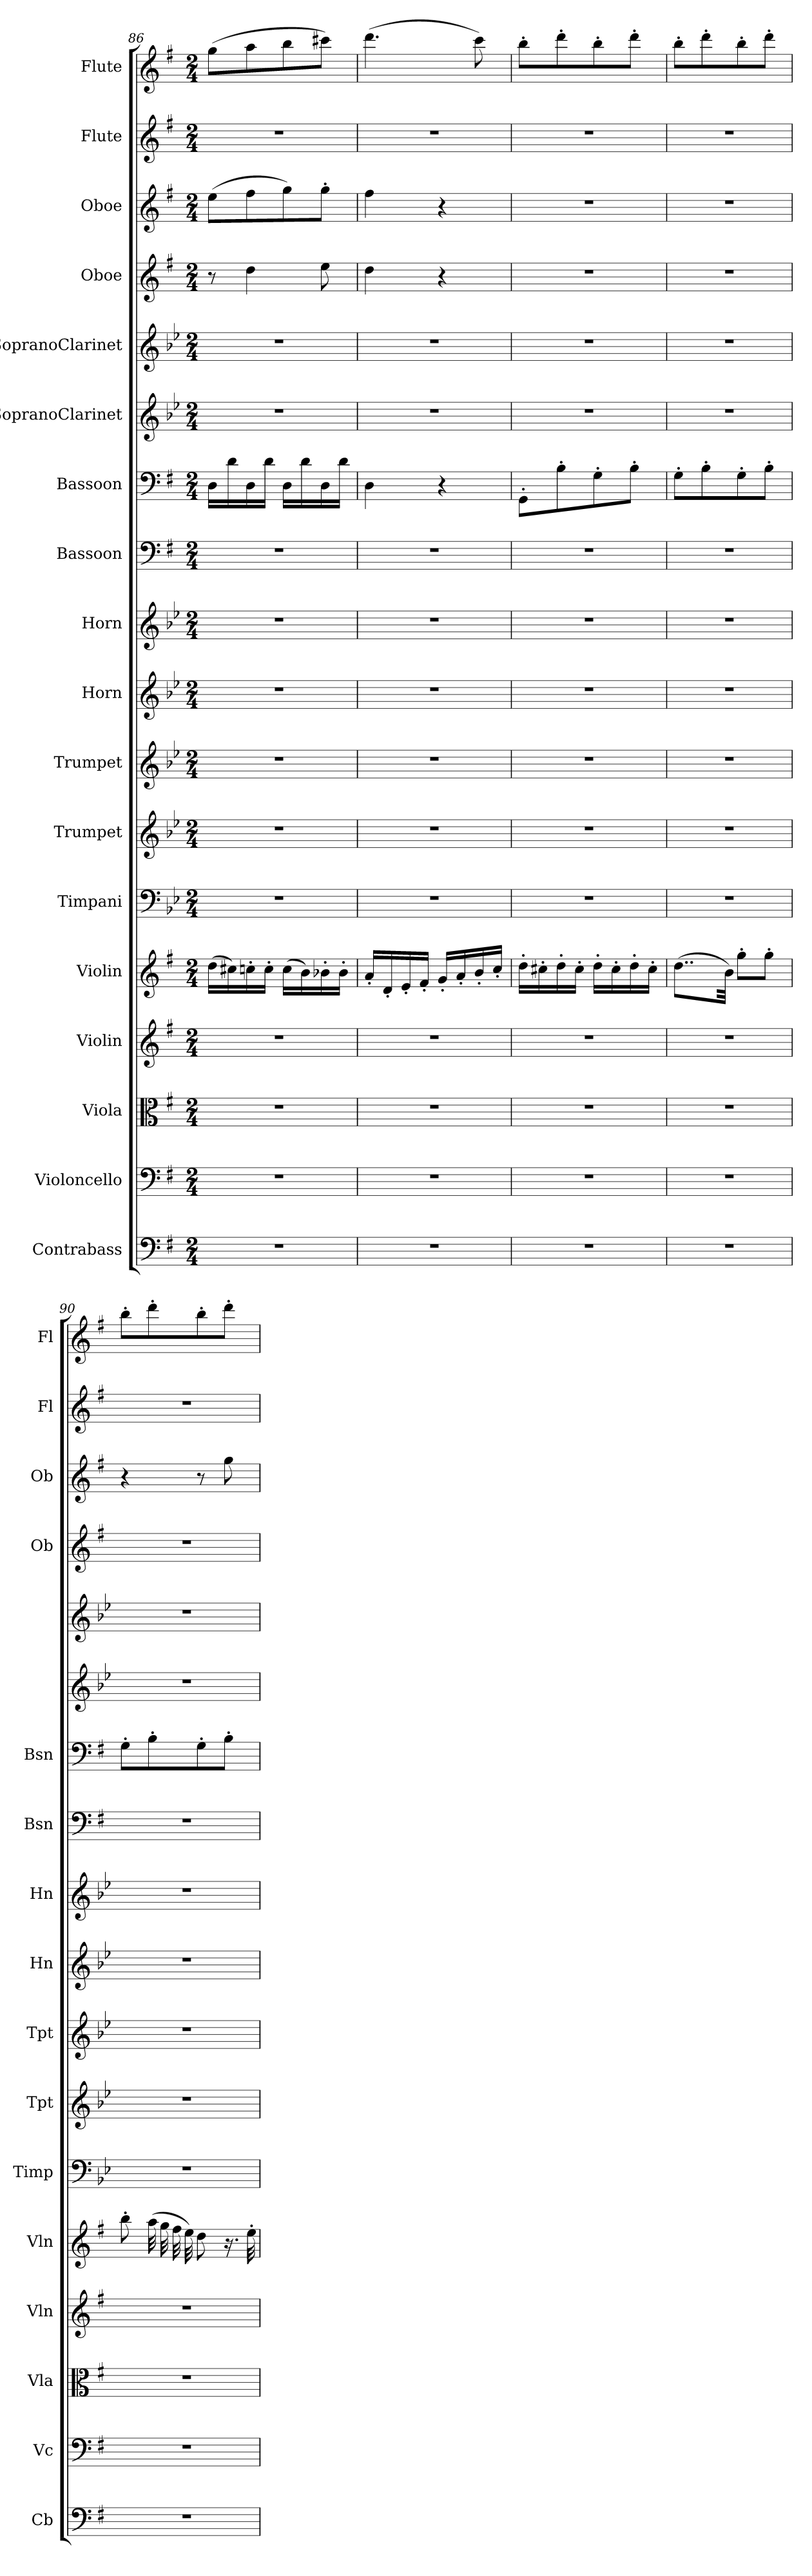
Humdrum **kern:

**kern	**kern	**kern	**kern	**kern	**kern	**kern	**kern	**kern	**kern	**kern	**kern	**kern	**kern	**kern	**kern	**kern	**kern
*part18	*part17	*part16	*part15	*part14	*part13	*part12	*part11	*part10	*part9	*part8	*part7	*part6	*part5	*part4	*part3	*part2	*part1
*staff18	*staff17	*staff16	*staff15	*staff14	*staff13	*staff12	*staff11	*staff10	*staff9	*staff8	*staff7	*staff6	*staff5	*staff4	*staff3	*staff2	*staff1
*I"Contrabass	*I"Violoncello	*I"Viola	*I"Violin	*I"Violin	*I"Timpani	*I"Trumpet	*I"Trumpet	*I"Horn	*I"Horn	*I"Bassoon	*I"Bassoon	*I"SopranoClarinet	*I"SopranoClarinet	*I"Oboe	*I"Oboe	*I"Flute	*I"Flute
*I'Cb	*I'Vc	*I'Vla	*I'Vln	*I'Vln	*I'Timp	*I'Tpt	*I'Tpt	*I'Hn	*I'Hn	*I'Bsn	*I'Bsn	*	*	*I'Ob	*I'Ob	*I'Fl	*I'Fl
*clefF4	*clefF4	*clefC3	*clefG2	*clefG2	*clefF4	*clefG2	*clefG2	*clefG2	*clefG2	*clefF4	*clefF4	*clefG2	*clefG2	*clefG2	*clefG2	*clefG2	*clefG2
*k[f#]	*k[f#]	*k[f#]	*k[f#]	*k[f#]	*k[b-e-]	*k[b-e-]	*k[b-e-]	*k[b-e-]	*k[b-e-]	*k[f#]	*k[f#]	*k[b-e-]	*k[b-e-]	*k[f#]	*k[f#]	*k[f#]	*k[f#]
*M2/4	*M2/4	*M2/4	*M2/4	*M2/4	*M2/4	*M2/4	*M2/4	*M2/4	*M2/4	*M2/4	*M2/4	*M2/4	*M2/4	*M2/4	*M2/4	*M2/4	*M2/4
=86	=86	=86	=86	=86	=86	=86	=86	=86	=86	=86	=86	=86	=86	=86	=86	=86	=86
2r	2r	2r	2r	(16dd\LL	2r	2r	2r	2r	2r	2r	16D\LL	2r	2r	8r	(8ee\L	2r	(8gg\L
.	.	.	.	16cc#X\)	.	.	.	.	.	.	16d\	.	.	.	.	.	.
.	.	.	.	16ccn'\	.	.	.	.	.	.	16D\	.	.	4dd\	8ff#\	.	8aa\
.	.	.	.	16cc'\JJ	.	.	.	.	.	.	16d\JJ	.	.	.	.	.	.
.	.	.	.	(16cc\LL	.	.	.	.	.	.	16D\LL	.	.	.	8gg\)	.	8bb\
.	.	.	.	16b\)	.	.	.	.	.	.	16d\	.	.	.	.	.	.
.	.	.	.	16b-X'\	.	.	.	.	.	.	16D\	.	.	8ee\	8gg'\J	.	8ccc#X\J)
.	.	.	.	16b-'\JJ	.	.	.	.	.	.	16d\JJ	.	.	.	.	.	.
=87	=87	=87	=87	=87	=87	=87	=87	=87	=87	=87	=87	=87	=87	=87	=87	=87	=87
2r	2r	2r	2r	16a'/LL	2r	2r	2r	2r	2r	2r	4D\	2r	2r	4dd\	4ff#\	2r	(4.ddd\
.	.	.	.	16d'/	.	.	.	.	.	.	.	.	.	.	.	.	.
.	.	.	.	16e'/	.	.	.	.	.	.	.	.	.	.	.	.	.
.	.	.	.	16f#'/JJ	.	.	.	.	.	.	.	.	.	.	.	.	.
.	.	.	.	16g'/LL	.	.	.	.	.	.	4r	.	.	4r	4r	.	.
.	.	.	.	16a'/	.	.	.	.	.	.	.	.	.	.	.	.	.
.	.	.	.	16b'/	.	.	.	.	.	.	.	.	.	.	.	.	8ccc\)
.	.	.	.	16cc'/JJ	.	.	.	.	.	.	.	.	.	.	.	.	.
=88	=88	=88	=88	=88	=88	=88	=88	=88	=88	=88	=88	=88	=88	=88	=88	=88	=88
2r	2r	2r	2r	16dd'\LL	2r	2r	2r	2r	2r	2r	8GG'\L	2r	2r	2r	2r	2r	8bb'\L
.	.	.	.	16cc#X'\	.	.	.	.	.	.	.	.	.	.	.	.	.
.	.	.	.	16dd'\	.	.	.	.	.	.	8B'\	.	.	.	.	.	8ddd'\
.	.	.	.	16cc#'\JJ	.	.	.	.	.	.	.	.	.	.	.	.	.
.	.	.	.	16dd'\LL	.	.	.	.	.	.	8G'\	.	.	.	.	.	8bb'\
.	.	.	.	16cc#'\	.	.	.	.	.	.	.	.	.	.	.	.	.
.	.	.	.	16dd'\	.	.	.	.	.	.	8B'\J	.	.	.	.	.	8ddd'\J
.	.	.	.	16cc#'\JJ	.	.	.	.	.	.	.	.	.	.	.	.	.
=89	=89	=89	=89	=89	=89	=89	=89	=89	=89	=89	=89	=89	=89	=89	=89	=89	=89
2r	2r	2r	2r	(8..dd\L	2r	2r	2r	2r	2r	2r	8G'\L	2r	2r	2r	2r	2r	8bb'\L
.	.	.	.	.	.	.	.	.	.	.	8B'\	.	.	.	.	.	8ddd'\
.	.	.	.	32b\Jkk)	.	.	.	.	.	.	.	.	.	.	.	.	.
.	.	.	.	8gg'\L	.	.	.	.	.	.	8G'\	.	.	.	.	.	8bb'\
.	.	.	.	8gg'\J	.	.	.	.	.	.	8B'\J	.	.	.	.	.	8ddd'\J
=90	=90	=90	=90	=90	=90	=90	=90	=90	=90	=90	=90	=90	=90	=90	=90	=90	=90
2r	2r	2r	2r	8bb'\	2r	2r	2r	2r	2r	2r	8G'\L	2r	2r	2r	4r	2r	8bb'\L
.	.	.	.	(32aa\	.	.	.	.	.	.	8B'\	.	.	.	.	.	8ddd'\
.	.	.	.	32gg\	.	.	.	.	.	.	.	.	.	.	.	.	.
.	.	.	.	32ff#\	.	.	.	.	.	.	.	.	.	.	.	.	.
.	.	.	.	32ee\)	.	.	.	.	.	.	.	.	.	.	.	.	.
.	.	.	.	8dd\	.	.	.	.	.	.	8G'\	.	.	.	8r	.	8bb'\
.	.	.	.	16.r	.	.	.	.	.	.	8B'\J	.	.	.	8gg\	.	8ddd'\J
.	.	.	.	32ee'\	.	.	.	.	.	.	.	.	.	.	.	.	.
=	=	=	=	=	=	=	=	=	=	=	=	=	=	=	=	=	=
*-	*-	*-	*-	*-	*-	*-	*-	*-	*-	*-	*-	*-	*-	*-	*-	*-	*-
